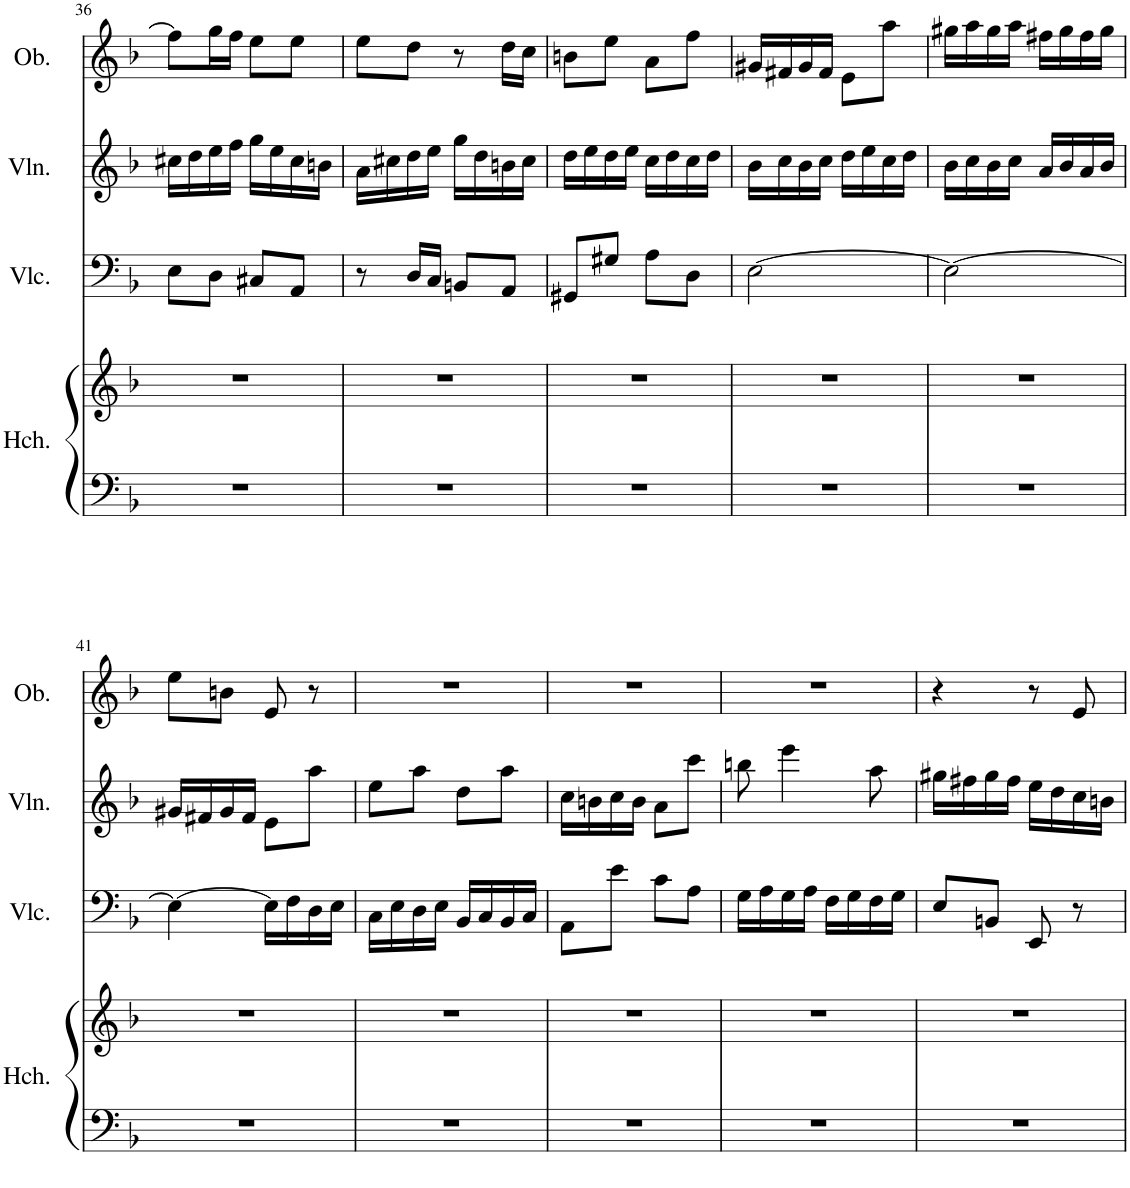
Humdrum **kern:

**kern	**kern	**kern	**kern	**kern
*part4	*part4	*part3	*part2	*part1
*staff5	*staff4	*staff3	*staff2	*staff1
*I"Harpsichord	*	*I"Violoncello	*I"Violin	*I"Oboe
*I'Hch.	*	*I'Vlc.	*I'Vln.	*I'Ob.
!!LO:PB:g=z
*clefF4	*clefG2	*clefF4	*clefG2	*clefG2
*k[b-]	*k[b-]	*k[b-]	*k[b-]	*k[b-]
*M2/4	*M2/4	*M2/4	*M2/4	*M2/4
=36	=36	=36	=36	=36
2r	2r	8E\L	16cc#X\LL	8ff\L]
.	.	.	16dd\	.
.	.	8D\J	16ee\	16gg\L
.	.	.	16ff\JJ	16ff\JJ
.	.	8C#X/L	16gg\LL	8ee\L
.	.	.	16ee\	.
.	.	8AA/J	16cc#\	8ee\J
.	.	.	16bn\JJ	.
=37	=37	=37	=37	=37
2r	2r	8r	16a\LL	8ee\L
.	.	.	16cc#X\	.
.	.	16D/LL	16dd\	8dd\J
.	.	16C/JJ	16ee\JJ	.
.	.	8BBn/L	16gg\LL	8r
.	.	.	16dd\	.
.	.	8AA/J	16bn\	16dd\LL
.	.	.	16cc#\JJ	16cc\JJ
=38	=38	=38	=38	=38
2r	2r	8GG#X/L	16dd\LL	8bn\L
.	.	.	16ee\	.
.	.	8G#X/J	16dd\	8ee\J
.	.	.	16ee\JJ	.
.	.	8A\L	16cc\LL	8a\L
.	.	.	16dd\	.
.	.	8D\J	16cc\	8ff\J
.	.	.	16dd\JJ	.
=39	=39	=39	=39	=39
2r	2r	[2E\	16b-\LL	16g#X/LL
.	.	.	16cc\	16f#X/
.	.	.	16b-\	16g#/
.	.	.	16cc\JJ	16f#/JJ
.	.	.	16dd\LL	8e\L
.	.	.	16ee\	.
.	.	.	16cc\	8aa\J
.	.	.	16dd\JJ	.
=40	=40	=40	=40	=40
2r	2r	2E\_	16b-\LL	16gg#X\LL
.	.	.	16cc\	16aa\
.	.	.	16b-\	16gg#\
.	.	.	16cc\JJ	16aa\JJ
.	.	.	16a/LL	16ff#X\LL
.	.	.	16b-/	16gg#\
.	.	.	16a/	16ff#\
.	.	.	16b-/JJ	16gg#\JJ
!!LO:LB:g=z
=41	=41	=41	=41	=41
2r	2r	4E\_	16g#X/LL	8ee\L
.	.	.	16f#X/	.
.	.	.	16g#/	8bn\J
.	.	.	16f#/JJ	.
.	.	16E\LL]	8e\L	8e/
.	.	16F\	.	.
.	.	16D\	8aa\J	8r
.	.	16E\JJ	.	.
=42	=42	=42	=42	=42
2r	2r	16C\LL	8ee\L	2r
.	.	16E\	.	.
.	.	16D\	8aa\J	.
.	.	16E\JJ	.	.
.	.	16BB-/LL	8dd\L	.
.	.	16C/	.	.
.	.	16BB-/	8aa\J	.
.	.	16C/JJ	.	.
=43	=43	=43	=43	=43
2r	2r	8AA\L	16cc\LL	2r
.	.	.	16bn\	.
.	.	8e\J	16cc\	.
.	.	.	16b\JJ	.
.	.	8c\L	8a\L	.
.	.	8A\J	8ccc\J	.
=44	=44	=44	=44	=44
2r	2r	16G\LL	8bbn\	2r
.	.	16A\	.	.
.	.	16G\	4eee\	.
.	.	16A\JJ	.	.
.	.	16F\LL	.	.
.	.	16G\	.	.
.	.	16F\	8aa\	.
.	.	16G\JJ	.	.
=45	=45	=45	=45	=45
2r	2r	8E/L	16gg#X\LL	4r
.	.	.	16ff#X\	.
.	.	8BBn/J	16gg#\	.
.	.	.	16ff#\JJ	.
.	.	8EE/	16ee\LL	8r
.	.	.	16dd\	.
.	.	8r	16cc\	8e/
.	.	.	16bn\JJ	.
=	=	=	=	=
*-	*-	*-	*-	*-
